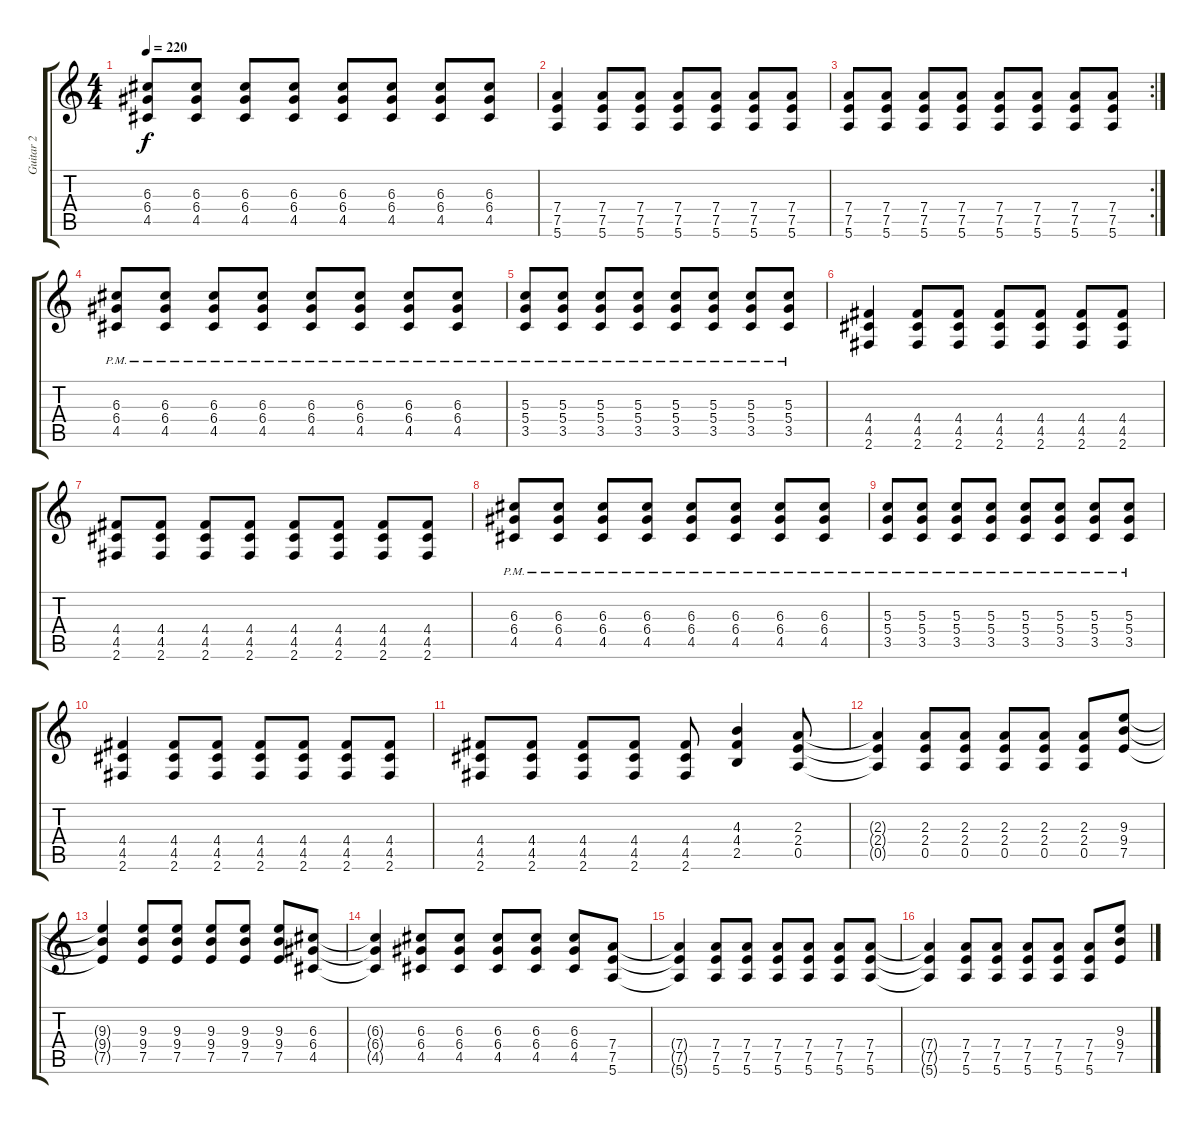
\track ("Guitar 2" "Guitar 2") {instrument distortionguitar}
\staff {score tabs}
\tuning (E4 B3 G3 D3 A2 E2) {hide}
\ts (4 4)
\tempo 220
\clef g2
\ks c
(6.3 6.4 4.5).8{dy f} (6.3 6.4 4.5).8 (6.3 6.4 4.5).8 (6.3 6.4 4.5).8 (6.3 6.4 4.5).8 (6.3 6.4 4.5).8 (6.3 6.4 4.5).8 (6.3 6.4 4.5).8 |
(7.4 7.5 5.6).4 (7.4 7.5 5.6).8 (7.4 7.5 5.6).8 (7.4 7.5 5.6).8 (7.4 7.5 5.6).8 (7.4 7.5 5.6).8 (7.4 7.5 5.6).8 |
\rc 2
(7.4 7.5 5.6).8 (7.4 7.5 5.6).8 (7.4 7.5 5.6).8 (7.4 7.5 5.6).8 (7.4 7.5 5.6).8 (7.4 7.5 5.6).8 (7.4 7.5 5.6).8 (7.4 7.5 5.6).8 |
(6.3{pm} 6.4{pm} 4.5{pm}).8 (6.3{pm} 6.4{pm} 4.5{pm}).8 (6.3{pm} 6.4{pm} 4.5{pm}).8 (6.3{pm} 6.4{pm} 4.5{pm}).8 (6.3{pm} 6.4{pm} 4.5{pm}).8 (6.3{pm} 6.4{pm} 4.5{pm}).8 (6.3{pm} 6.4{pm} 4.5{pm}).8 (6.3{pm} 6.4{pm} 4.5{pm}).8 |
(5.3{pm} 5.4{pm} 3.5{pm}).8 (5.3{pm} 5.4{pm} 3.5{pm}).8 (5.3{pm} 5.4{pm} 3.5{pm}).8 (5.3{pm} 5.4{pm} 3.5{pm}).8 (5.3{pm} 5.4{pm} 3.5{pm}).8 (5.3{pm} 5.4{pm} 3.5{pm}).8 (5.3{pm} 5.4{pm} 3.5{pm}).8 (5.3{pm} 5.4{pm} 3.5{pm}).8 |
(4.4 4.5 2.6).4 (4.4 4.5 2.6).8 (4.4 4.5 2.6).8 (4.4 4.5 2.6).8 (4.4 4.5 2.6).8 (4.4 4.5 2.6).8 (4.4 4.5 2.6).8 |
(4.4 4.5 2.6).8 (4.4 4.5 2.6).8 (4.4 4.5 2.6).8 (4.4 4.5 2.6).8 (4.4 4.5 2.6).8 (4.4 4.5 2.6).8 (4.4 4.5 2.6).8 (4.4 4.5 2.6).8 |
(6.3{pm} 6.4{pm} 4.5{pm}).8 (6.3{pm} 6.4{pm} 4.5{pm}).8 (6.3{pm} 6.4{pm} 4.5{pm}).8 (6.3{pm} 6.4{pm} 4.5{pm}).8 (6.3{pm} 6.4{pm} 4.5{pm}).8 (6.3{pm} 6.4{pm} 4.5{pm}).8 (6.3{pm} 6.4{pm} 4.5{pm}).8 (6.3{pm} 6.4{pm} 4.5{pm}).8 |
(5.3{pm} 5.4{pm} 3.5{pm}).8 (5.3{pm} 5.4{pm} 3.5{pm}).8 (5.3{pm} 5.4{pm} 3.5{pm}).8 (5.3{pm} 5.4{pm} 3.5{pm}).8 (5.3{pm} 5.4{pm} 3.5{pm}).8 (5.3{pm} 5.4{pm} 3.5{pm}).8 (5.3{pm} 5.4{pm} 3.5{pm}).8 (5.3{pm} 5.4{pm} 3.5{pm}).8 |
(4.4 4.5 2.6).4 (4.4 4.5 2.6).8 (4.4 4.5 2.6).8 (4.4 4.5 2.6).8 (4.4 4.5 2.6).8 (4.4 4.5 2.6).8 (4.4 4.5 2.6).8 |
(4.4 4.5 2.6).8 (4.4 4.5 2.6).8 (4.4 4.5 2.6).8 (4.4 4.5 2.6).8 (4.4 4.5 2.6).8 (4.3 4.4 2.5).4 (2.3 2.4 0.5).8 |
(2.3{t} 2.4{t} 0.5{t}).4 (2.3 2.4 0.5).8 (2.3 2.4 0.5).8 (2.3 2.4 0.5).8 (2.3 2.4 0.5).8 (2.3 2.4 0.5).8 (9.3 9.4 7.5).8 |
(9.3{t} 9.4{t} 7.5{t}).4 (9.3 9.4 7.5).8 (9.3 9.4 7.5).8 (9.3 9.4 7.5).8 (9.3 9.4 7.5).8 (9.3 9.4 7.5).8 (6.3 6.4 4.5).8 |
(6.3{t} 6.4{t} 4.5{t}).4 (6.3 6.4 4.5).8 (6.3 6.4 4.5).8 (6.3 6.4 4.5).8 (6.3 6.4 4.5).8 (6.3 6.4 4.5).8 (7.4 7.5 5.6).8 |
(7.4{t} 7.5{t} 5.6{t}).4 (7.4 7.5 5.6).8 (7.4 7.5 5.6).8 (7.4 7.5 5.6).8 (7.4 7.5 5.6).8 (7.4 7.5 5.6).8 (7.4 7.5 5.6).8 |
(7.4{t} 7.5{t} 5.6{t}).4 (7.4 7.5 5.6).8 (7.4 7.5 5.6).8 (7.4 7.5 5.6).8 (7.4 7.5 5.6).8 (7.4 7.5 5.6).8 (9.3 9.4 7.5).8
